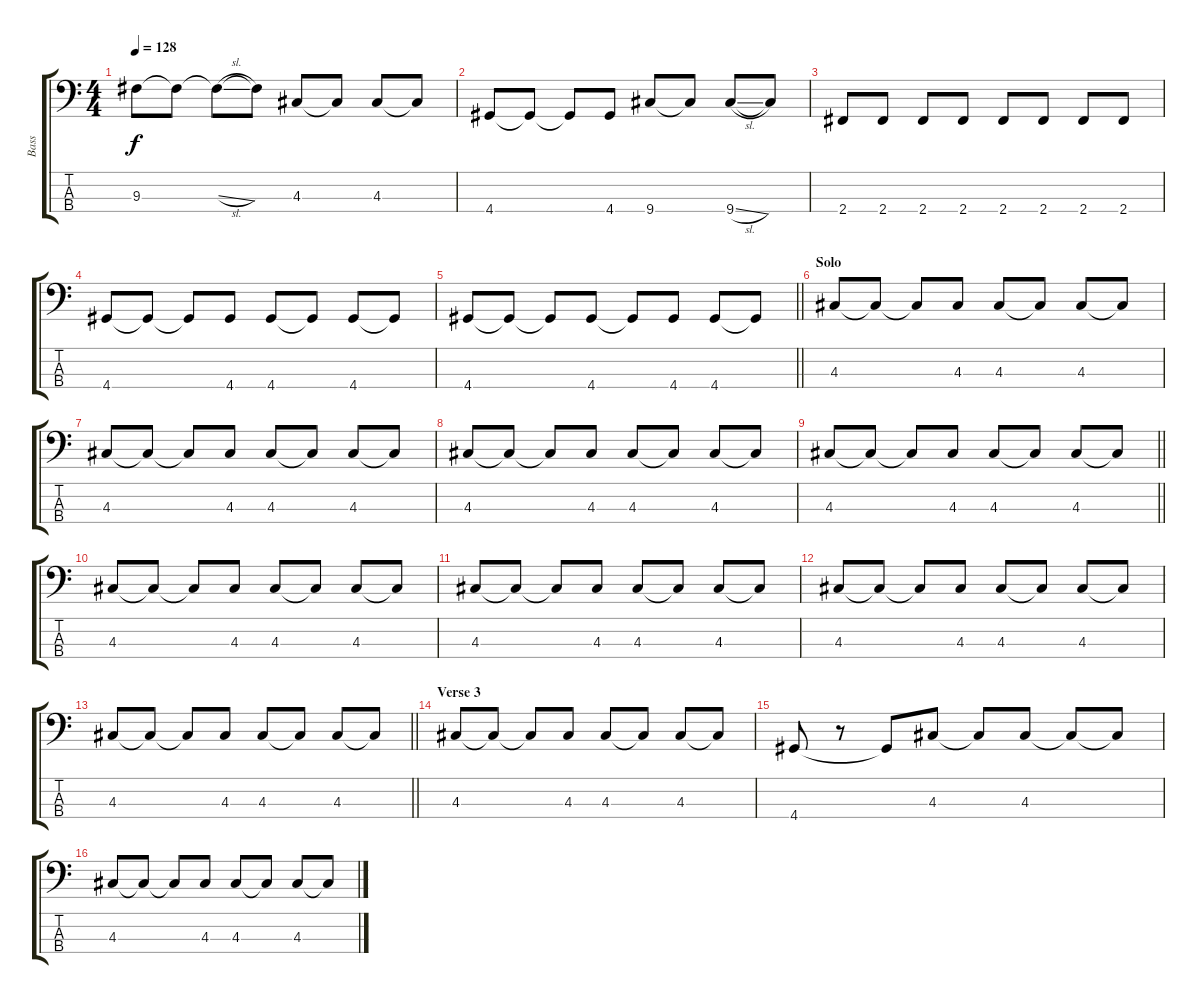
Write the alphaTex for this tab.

\track ("Bass" "Bass") {instrument electricbassfinger}
\staff {score tabs}
\tuning (G2 D2 A1 E1) {hide}
\ts (4 4)
\tempo 128
\clef f4
\ks c
9.3.8{dy f} 9.3{t}.8 9.3{sl t}.8 9.3{t}.8 4.3.8 4.3{t}.8 4.3.8 4.3{t}.8 |
4.4.8 4.4{t}.8 4.4{t}.8 4.4.8 9.4.8 9.4{t}.8 9.4{sl}.8 9.4{t}.8 |
2.4.8 2.4.8 2.4.8 2.4.8 2.4.8 2.4.8 2.4.8 2.4.8 |
4.4.8 4.4{t}.8 4.4{t}.8 4.4.8 4.4.8 4.4{t}.8 4.4.8 4.4{t}.8 |
\barLineRight lightlight
4.4.8 4.4{t}.8 4.4{t}.8 4.4.8 4.4{t}.8 4.4.8 4.4.8 4.4{t}.8 |
\section ("" "Solo")
4.3.8 4.3{t}.8 4.3{t}.8 4.3.8 4.3.8 4.3{t}.8 4.3.8 4.3{t}.8 |
4.3.8 4.3{t}.8 4.3{t}.8 4.3.8 4.3.8 4.3{t}.8 4.3.8 4.3{t}.8 |
4.3.8 4.3{t}.8 4.3{t}.8 4.3.8 4.3.8 4.3{t}.8 4.3.8 4.3{t}.8 |
\barLineRight lightlight
4.3.8 4.3{t}.8 4.3{t}.8 4.3.8 4.3.8 4.3{t}.8 4.3.8 4.3{t}.8 |
4.3.8 4.3{t}.8 4.3{t}.8 4.3.8 4.3.8 4.3{t}.8 4.3.8 4.3{t}.8 |
4.3.8 4.3{t}.8 4.3{t}.8 4.3.8 4.3.8 4.3{t}.8 4.3.8 4.3{t}.8 |
4.3.8 4.3{t}.8 4.3{t}.8 4.3.8 4.3.8 4.3{t}.8 4.3.8 4.3{t}.8 |
\barLineRight lightlight
4.3.8 4.3{t}.8 4.3{t}.8 4.3.8 4.3.8 4.3{t}.8 4.3.8 4.3{t}.8 |
\section ("" "Verse 3")
4.3.8 4.3{t}.8 4.3{t}.8 4.3.8 4.3.8 4.3{t}.8 4.3.8 4.3{t}.8 |
4.4.8 r.8 4.4{t}.8 4.3.8 4.3{t}.8 4.3.8 4.3{t}.8 4.3{t}.8 |
4.3.8 4.3{t}.8 4.3{t}.8 4.3.8 4.3.8 4.3{t}.8 4.3.8 4.3{t}.8
